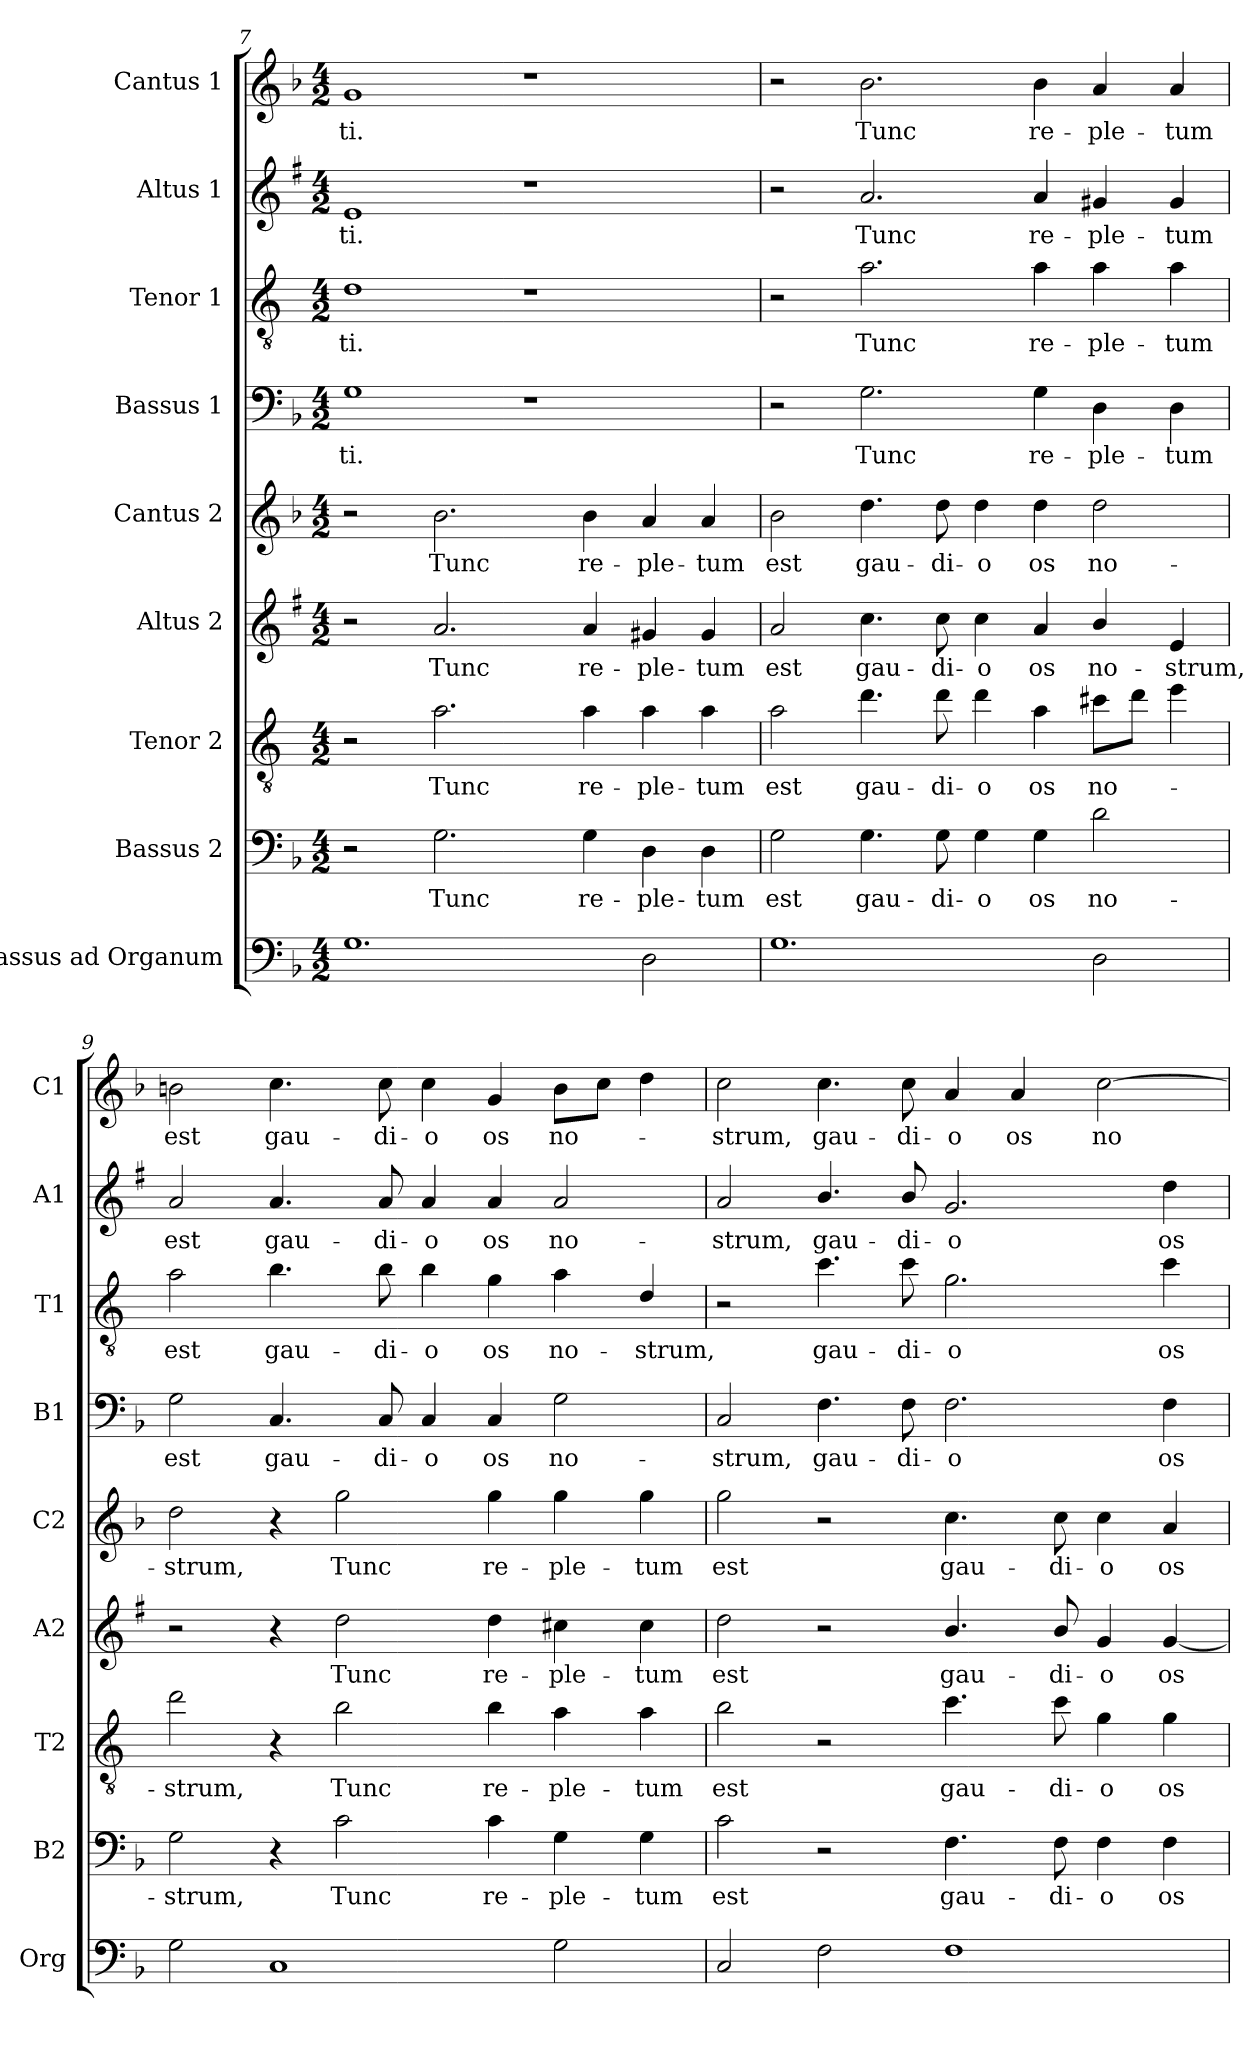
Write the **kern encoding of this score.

**kern	**kern	**text	**kern	**text	**kern	**text	**kern	**text	**kern	**text	**kern	**text	**kern	**text	**kern	**text
*part9	*part8	*part8	*part7	*part7	*part6	*part6	*part5	*part5	*part4	*part4	*part3	*part3	*part2	*part2	*part1	*part1
*staff9	*staff8	*staff8	*staff7	*staff7	*staff6	*staff6	*staff5	*staff5	*staff4	*staff4	*staff3	*staff3	*staff2	*staff2	*staff1	*staff1
*I"Bassus ad Organum	*I"Bassus 2	*	*I"Tenor 2	*	*I"Altus 2	*	*I"Cantus 2	*	*I"Bassus 1	*	*I"Tenor 1	*	*I"Altus 1	*	*I"Cantus 1	*
*I'Org	*I'B2	*	*I'T2	*	*I'A2	*	*I'C2	*	*I'B1	*	*I'T1	*	*I'A1	*	*I'C1	*
*clefF4	*clefF4	*	*clefGv2	*	*clefG2	*	*clefG2	*	*clefF4	*	*clefGv2	*	*clefG2	*	*clefG2	*
*	*	*	*ITrd4c7	*	*ITrd1c2	*	*	*	*	*	*ITrd4c7	*	*ITrd1c2	*	*	*
*k[b-]	*k[b-]	*	*k[b-]	*	*k[b-]	*	*k[b-]	*	*k[b-]	*	*k[b-]	*	*k[b-]	*	*k[b-]	*
*F:	*F:	*	*F:	*	*F:	*	*F:	*	*F:	*	*F:	*	*F:	*	*F:	*
*M4/2	*M4/2	*	*M4/2	*	*M4/2	*	*M4/2	*	*M4/2	*	*M4/2	*	*M4/2	*	*M4/2	*
=7	=7	=7	=7	=7	=7	=7	=7	=7	=7	=7	=7	=7	=7	=7	=7	=7
!	!	!	!	!	!	!	!	!	!	!LO:LY:b	!	!LO:LY:b	!	!LO:LY:b	!	!LO:LY:b
1.G	2r	.	2r	.	2r	.	2r	.	1G	-ti.	1G	-ti.	1d	-ti.	1g	-ti.
!	!	!LO:LY:b	!	!LO:LY:b	!	!LO:LY:b	!	!LO:LY:b	!	!	!	!	!	!	!	!
.	2.G\	Tunc	2.d\	Tunc	2.g/	Tunc	2.b-\	Tunc	.	.	.	.	.	.	.	.
.	.	.	.	.	.	.	.	.	1r	.	1r	.	1r	.	1r	.
!	!	!LO:LY:b	!	!LO:LY:b	!	!LO:LY:b	!	!LO:LY:b	!	!	!	!	!	!	!	!
.	4G\	re-	4d\	re-	4g/	re-	4b-\	re-	.	.	.	.	.	.	.	.
!	!	!LO:LY:b	!	!LO:LY:b	!	!LO:LY:b	!	!LO:LY:b	!	!	!	!	!	!	!	!
2D\	4D\	-ple-	4d\	-ple-	4f#X/	-ple-	4a/	-ple-	.	.	.	.	.	.	.	.
!	!	!LO:LY:b	!	!LO:LY:b	!	!LO:LY:b	!	!LO:LY:b	!	!	!	!	!	!	!	!
.	4D\	-tum	4d\	-tum	4f#/	-tum	4a/	-tum	.	.	.	.	.	.	.	.
!!LO:LB:g=z
=8	=8	=8	=8	=8	=8	=8	=8	=8	=8	=8	=8	=8	=8	=8	=8	=8
!	!	!LO:LY:b	!	!LO:LY:b	!	!LO:LY:b	!	!LO:LY:b	!	!	!	!	!	!	!	!
1.G	2G\	est	2d\	est	2g/	est	2b-\	est	2r	.	2r	.	2r	.	2r	.
!	!	!LO:LY:b	!	!LO:LY:b	!	!LO:LY:b	!	!LO:LY:b	!	!LO:LY:b	!	!LO:LY:b	!	!LO:LY:b	!	!LO:LY:b
.	4.G\	gau-	4.g\	gau-	4.b-\	gau-	4.dd\	gau-	2.G\	Tunc	2.d\	Tunc	2.g/	Tunc	2.b-\	Tunc
!	!	!LO:LY:b	!	!LO:LY:b	!	!LO:LY:b	!	!LO:LY:b	!	!	!	!	!	!	!	!
.	8G\	-di-	8g\	-di-	8b-\	-di-	8dd\	-di-	.	.	.	.	.	.	.	.
!	!	!LO:LY:b	!	!LO:LY:b	!	!LO:LY:b	!	!LO:LY:b	!	!	!	!	!	!	!	!
.	4G\	-o	4g\	-o	4b-\	-o	4dd\	-o	.	.	.	.	.	.	.	.
!	!	!LO:LY:b	!	!LO:LY:b	!	!LO:LY:b	!	!LO:LY:b	!	!LO:LY:b	!	!LO:LY:b	!	!LO:LY:b	!	!LO:LY:b
.	4G\	os	4d\	os	4g/	os	4dd\	os	4G\	re-	4d\	re-	4g/	re-	4b-\	re-
!	!	!LO:LY:b	!	!LO:LY:b	!	!LO:LY:b	!	!LO:LY:b	!	!LO:LY:b	!	!LO:LY:b	!	!LO:LY:b	!	!LO:LY:b
2D\	2d\	no-	8f#X\L	no-	4a/	no-	2dd\	no-	4D\	-ple-	4d\	-ple-	4f#X/	-ple-	4a/	-ple-
.	.	.	8g\J	.	.	.	.	.	.	.	.	.	.	.	.	.
!	!	!	!	!	!	!LO:LY:b	!	!	!	!LO:LY:b	!	!LO:LY:b	!	!LO:LY:b	!	!LO:LY:b
.	.	.	4a\	.	4d/	-strum,	.	.	4D\	-tum	4d\	-tum	4f#/	-tum	4a/	-tum
=9	=9	=9	=9	=9	=9	=9	=9	=9	=9	=9	=9	=9	=9	=9	=9	=9
!	!	!LO:LY:b	!	!LO:LY:b	!	!	!	!LO:LY:b	!	!LO:LY:b	!	!LO:LY:b	!	!LO:LY:b	!	!LO:LY:b
2G\	2G\	-strum,	2g\	-strum,	2r	.	2dd\	-strum,	2G\	est	2d\	est	2g/	est	2bn\	est
!	!	!	!	!	!	!	!	!	!	!LO:LY:b	!	!LO:LY:b	!	!LO:LY:b	!	!LO:LY:b
1C	4r	.	4r	.	4r	.	4r	.	4.C/	gau-	4.e\	gau-	4.g/	gau-	4.cc\	gau-
!	!	!LO:LY:b	!	!LO:LY:b	!	!LO:LY:b	!	!LO:LY:b	!	!	!	!	!	!	!	!
.	2c\	Tunc	2e\	Tunc	2cc\	Tunc	2gg\	Tunc	.	.	.	.	.	.	.	.
!	!	!	!	!	!	!	!	!	!	!LO:LY:b	!	!LO:LY:b	!	!LO:LY:b	!	!LO:LY:b
.	.	.	.	.	.	.	.	.	8C/	-di-	8e\	-di-	8g/	-di-	8cc\	-di-
!	!	!	!	!	!	!	!	!	!	!LO:LY:b	!	!LO:LY:b	!	!LO:LY:b	!	!LO:LY:b
.	.	.	.	.	.	.	.	.	4C/	-o	4e\	-o	4g/	-o	4cc\	-o
!	!	!LO:LY:b	!	!LO:LY:b	!	!LO:LY:b	!	!LO:LY:b	!	!LO:LY:b	!	!LO:LY:b	!	!LO:LY:b	!	!LO:LY:b
.	4c\	re-	4e\	re-	4cc\	re-	4gg\	re-	4C/	os	4c\	os	4g/	os	4g/	os
!	!	!LO:LY:b	!	!LO:LY:b	!	!LO:LY:b	!	!LO:LY:b	!	!LO:LY:b	!	!LO:LY:b	!	!LO:LY:b	!	!LO:LY:b
2G\	4G\	-ple-	4d\	-ple-	4bn\	-ple-	4gg\	-ple-	2G\	no-	4d\	no-	2g/	no-	8b\L	no-
.	.	.	.	.	.	.	.	.	.	.	.	.	.	.	8cc\J	.
!	!	!LO:LY:b	!	!LO:LY:b	!	!LO:LY:b	!	!LO:LY:b	!	!	!	!LO:LY:b	!	!	!	!
.	4G\	-tum	4d\	-tum	4b\	-tum	4gg\	-tum	.	.	4G/	-strum,	.	.	4dd\	.
=10	=10	=10	=10	=10	=10	=10	=10	=10	=10	=10	=10	=10	=10	=10	=10	=10
!	!	!LO:LY:b	!	!LO:LY:b	!	!LO:LY:b	!	!LO:LY:b	!	!LO:LY:b	!	!	!	!LO:LY:b	!	!LO:LY:b
2C/	2c\	est	2e\	est	2cc\	est	2gg\	est	2C/	-strum,	2r	.	2g/	-strum,	2cc\	-strum,
!	!	!	!	!	!	!	!	!	!	!LO:LY:b	!	!LO:LY:b	!	!LO:LY:b	!	!LO:LY:b
2F\	2r	.	2r	.	2r	.	2r	.	4.F\	gau-	4.f\	gau-	4.a/	gau-	4.cc\	gau-
!	!	!	!	!	!	!	!	!	!	!LO:LY:b	!	!LO:LY:b	!	!LO:LY:b	!	!LO:LY:b
.	.	.	.	.	.	.	.	.	8F\	-di-	8f\	-di-	8a/	-di-	8cc\	-di-
!	!	!LO:LY:b	!	!LO:LY:b	!	!LO:LY:b	!	!LO:LY:b	!	!LO:LY:b	!	!LO:LY:b	!	!LO:LY:b	!	!LO:LY:b
1F	4.F\	gau-	4.f\	gau-	4.a/	gau-	4.cc\	gau-	2.F\	-o	2.c\	-o	2.f/	-o	4a/	-o
!	!	!	!	!	!	!	!	!	!	!	!	!	!	!	!	!LO:LY:b
.	.	.	.	.	.	.	.	.	.	.	.	.	.	.	4a/	os
!	!	!LO:LY:b	!	!LO:LY:b	!	!LO:LY:b	!	!LO:LY:b	!	!	!	!	!	!	!	!
.	8F\	-di-	8f\	-di-	8a/	-di-	8cc\	-di-	.	.	.	.	.	.	.	.
!	!	!LO:LY:b	!	!LO:LY:b	!	!LO:LY:b	!	!LO:LY:b	!	!	!	!	!	!	!	!LO:LY:b
.	4F\	-o	4c\	-o	4f/	-o	4cc\	-o	.	.	.	.	.	.	[2cc\	no-
!	!	!LO:LY:b	!	!LO:LY:b	!	!LO:LY:b	!	!LO:LY:b	!	!LO:LY:b	!	!LO:LY:b	!	!LO:LY:b	!	!
.	4F\	os	4c\	os	[4f/	os	4a/	os	4F\	os	4f\	os	4cc\	os	.	.
=	=	=	=	=	=	=	=	=	=	=	=	=	=	=	=	=
*-	*-	*-	*-	*-	*-	*-	*-	*-	*-	*-	*-	*-	*-	*-	*-	*-
